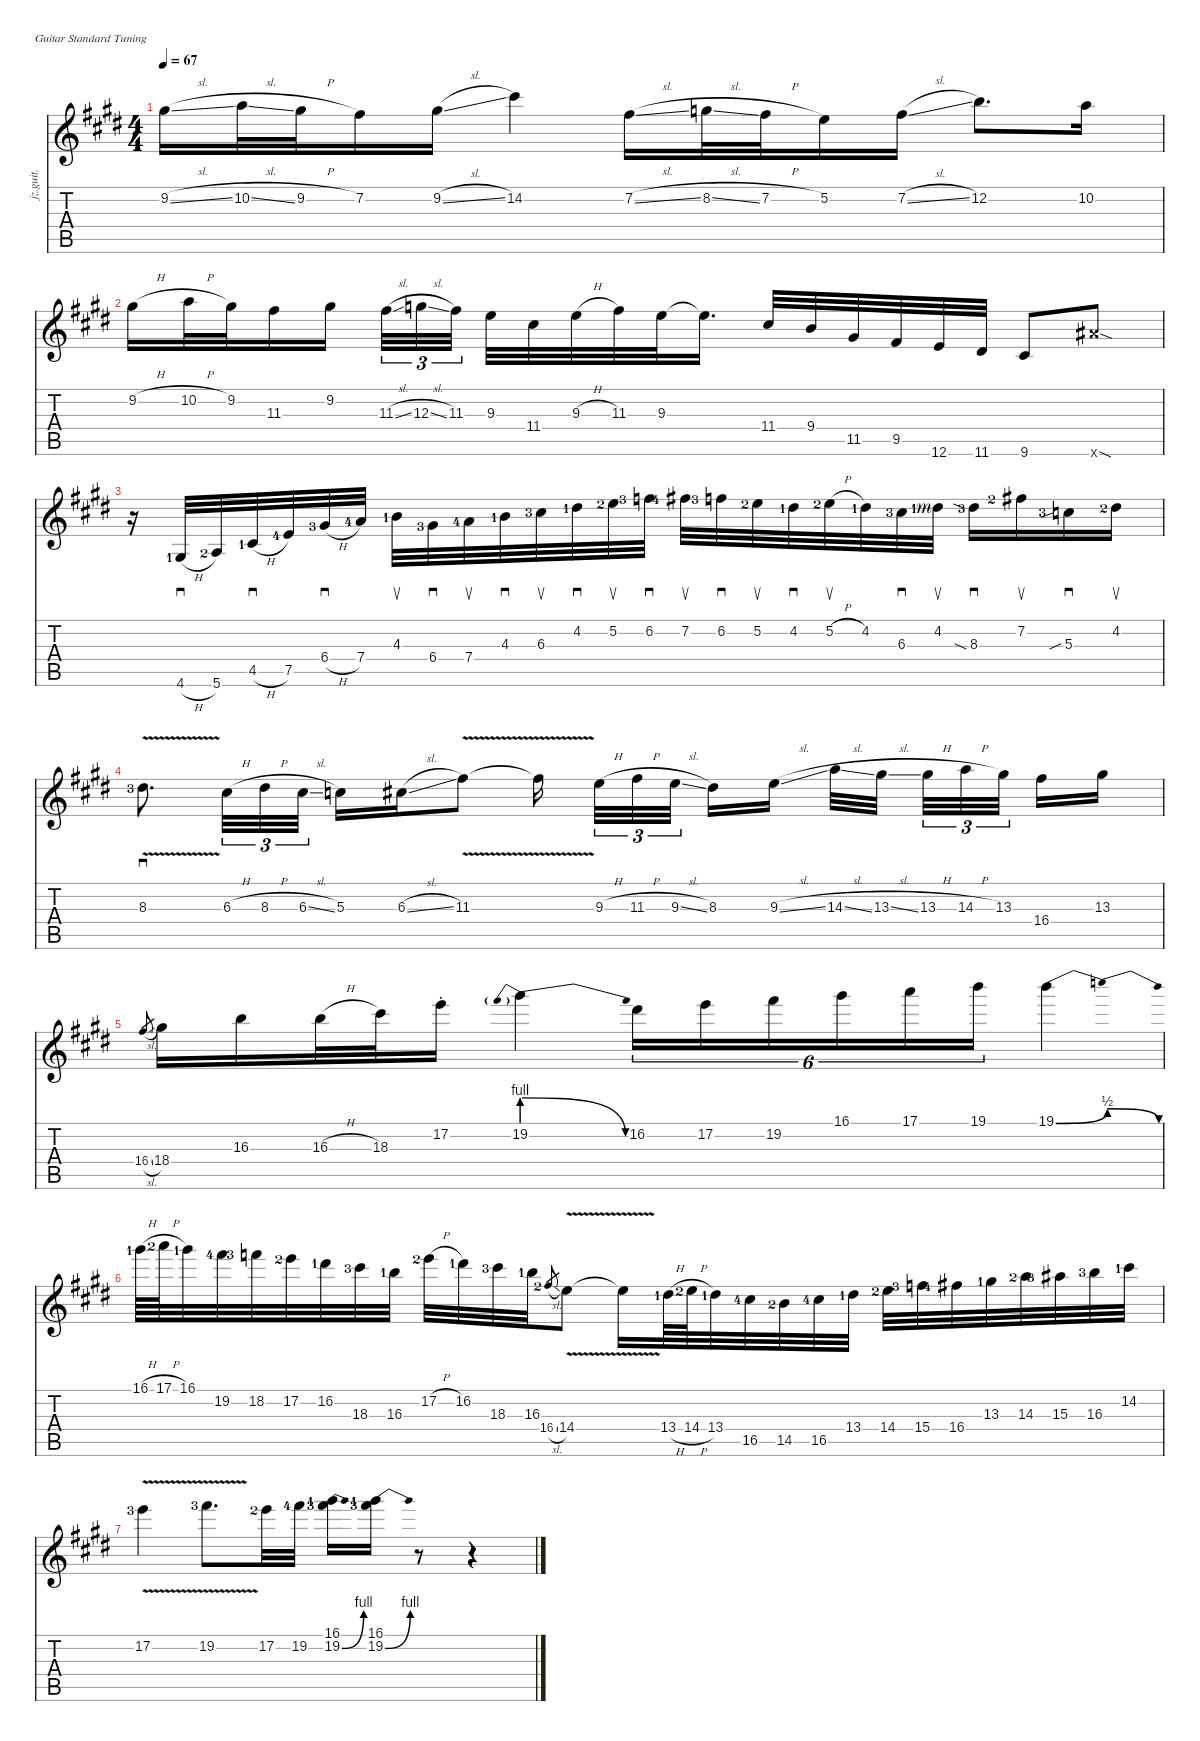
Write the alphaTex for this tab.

\defaultSystemsLayout 4
\hideDynamics
\bracketExtendMode nobrackets
\track ("Jazz Guitar" "jz.guit.") {instrument electricguitarjazz}
\staff {score tabs}
\tuning (E4 B3 G3 D3 A2 E2)
\ts (4 4)
\tempo 67
\clef g2
\ks c#minor
9.2{sl acc #}.16{dy mf} 10.2{sl acc forcenatural}.32 9.2{h acc #}.32 7.2{acc #}.16 9.2{sl acc #}.16 14.2{acc #}.4 7.2{sl acc #}.16 8.2{sl acc forcenatural}.32 7.2{h acc #}.32 5.2{acc forcenatural}.16 7.2{sl acc #}.16 12.2{acc forcenatural}.8{d} 10.2{acc forcenatural}.16 |
9.2{h acc #}.16 10.2{h acc forcenatural}.32 9.2{acc #}.32 11.3{acc #}.16 9.2{acc #}.16 11.3{sl acc #}.32{tu (3 2)} 12.3{sl acc forcenatural}.32{tu (3 2)} 11.3{acc #}.32{tu (3 2)} 9.3{acc forcenatural}.32 11.4{acc #}.32 9.3{h acc forcenatural}.32 11.3{acc #}.32 9.3{acc forcenatural}.32 9.3{t acc forcenatural}.16{d} 11.4{acc #}.32 9.4{acc forcenatural}.32 11.5{acc #}.32 9.5{acc #}.32 12.6{acc forcenatural}.32 11.6{acc #}.32 9.6{acc #}.8 18.6{sod x acc #}.8 |
r.16 4.6{h lf 2 acc #}.32{sd} 5.6{lf 3 acc forcenatural}.32 4.5{h lf 2 acc #}.32{sd} 7.5{lf 5 acc forcenatural}.32 6.4{h lf 4 acc #}.32{sd} 7.4{lf 5 acc forcenatural}.32 4.3{lf 2 acc forcenatural}.32{su} 6.4{lf 4 acc #}.32{sd} 7.4{lf 5 acc forcenatural}.32{su} 4.3{lf 2 acc forcenatural}.32{sd} 6.3{lf 4 acc #}.32{su} 4.2{lf 2 acc #}.32{sd} 5.2{lf 3 acc forcenatural}.32{su} 6.2{lf 4 acc forcenatural}.32{sd} 7.2{lf 5 acc #}.32{su} 6.2{lf 4 acc forcenatural}.32{sd} 5.2{lf 3 acc forcenatural}.32{su} 4.2{lf 2 acc #}.32{sd} 5.2{h lf 3 acc forcenatural}.32{su} 4.2{lf 2 acc #}.32 6.3{lf 4 acc #}.32{sd} 4.2{lf 2 rf 3 acc #}.32{su} 8.3{sia lf 4 acc #}.16{sd} 7.2{lf 3 acc #}.16{su} 5.3{sib lf 4 acc forcenatural}.16{sd} 4.2{lf 3 acc #}.16{su} |
8.3{v lf 4 acc #}.8{d sd} 6.3{h acc #}.32{tu (3 2)} 8.3{h acc #}.32{tu (3 2)} 6.3{sl acc #}.32{tu (3 2)} 5.3{acc forcenatural}.16 6.3{sl acc #}.16 11.3{v acc #}.8 11.3{t acc #}.16 9.3{h acc forcenatural}.32{tu (3 2)} 11.3{h acc #}.32{tu (3 2)} 9.3{sl acc forcenatural}.32{tu (3 2)} 8.3{acc #}.16 9.3{sl acc forcenatural}.16 14.3{sl acc forcenatural}.32 13.3{sl acc #}.32 13.3{h acc #}.32{tu (3 2)} 14.3{h acc forcenatural}.32{tu (3 2)} 13.3{acc #}.32{tu (3 2)} 16.4{acc #}.16 13.3{acc #}.16 |
16.4{sl acc #}.8{gr} 18.4{acc #}.16 16.3{acc forcenatural}.16 16.3{h acc forcenatural}.32 18.3{acc #}.32 17.2{st acc forcenatural}.16 19.2{be (prebendrelease 0 4 59.4 0)}.4 16.2{acc #}.16{tu (6 4)} 17.2{acc forcenatural}.16{tu (6 4)} 19.2{acc #}.16{tu (6 4)} 16.1{acc #}.16{tu (6 4)} 17.1{acc forcenatural}.16{tu (6 4)} 19.1{acc forcenatural}.16{tu (6 4)} 19.1{be (bendrelease 0 0 16.8 2 40.199999999999996 2 51.6 0) acc forcenatural}.4 |
16.1{h lf 2 acc #}.64{dy mp} 17.1{h lf 3 acc forcenatural}.64 16.1{lf 2 acc #}.32 19.2{lf 5 acc #}.32 18.2{lf 4 acc forcenatural}.32 17.2{lf 3 acc forcenatural}.32 16.2{lf 2 acc #}.32 18.3{lf 4 acc #}.32 16.3{lf 2 acc forcenatural}.32 17.2{h lf 3 acc forcenatural}.32 16.2{lf 2 acc #}.32 18.3{lf 4 acc #}.32 16.3{lf 2 acc forcenatural}.32 16.4{sl lf 3 acc #}.8{gr dy mf} 14.4{v acc forcenatural}.8{dy mp} 14.4{t acc forcenatural}.16 13.4{h lf 2 acc #}.64 14.4{h lf 3 acc forcenatural}.64 13.4{lf 2 acc #}.32 16.5{lf 5 acc #}.32 14.5{lf 3 acc forcenatural}.32 16.5{lf 5 acc #}.32 13.4{lf 2 acc #}.32 14.4{lf 3 acc forcenatural}.32 15.4{lf 4 acc forcenatural}.32 16.4{lf 5 acc #}.32 13.3{lf 2 acc #}.32 14.3{lf 3 acc forcenatural}.32 15.3{lf 4 acc #}.32 16.3{lf 4 acc forcenatural}.32 14.2{lf 2 acc #}.32 |
17.2{v lf 4 acc forcenatural}.4{dy mf} 19.2{v lf 4 acc #}.8{d} 17.2{lf 3 acc forcenatural}.32 19.2{lf 5 acc #}.32 (19.2{be (bend 0 0 15 4) lf 4 acc #} 16.1{lf 2 acc #}).16 (16.1{lf 2 acc #} 19.2{be (bend 0 0 15 4) lf 4 acc #}).16 r.8 r.4
